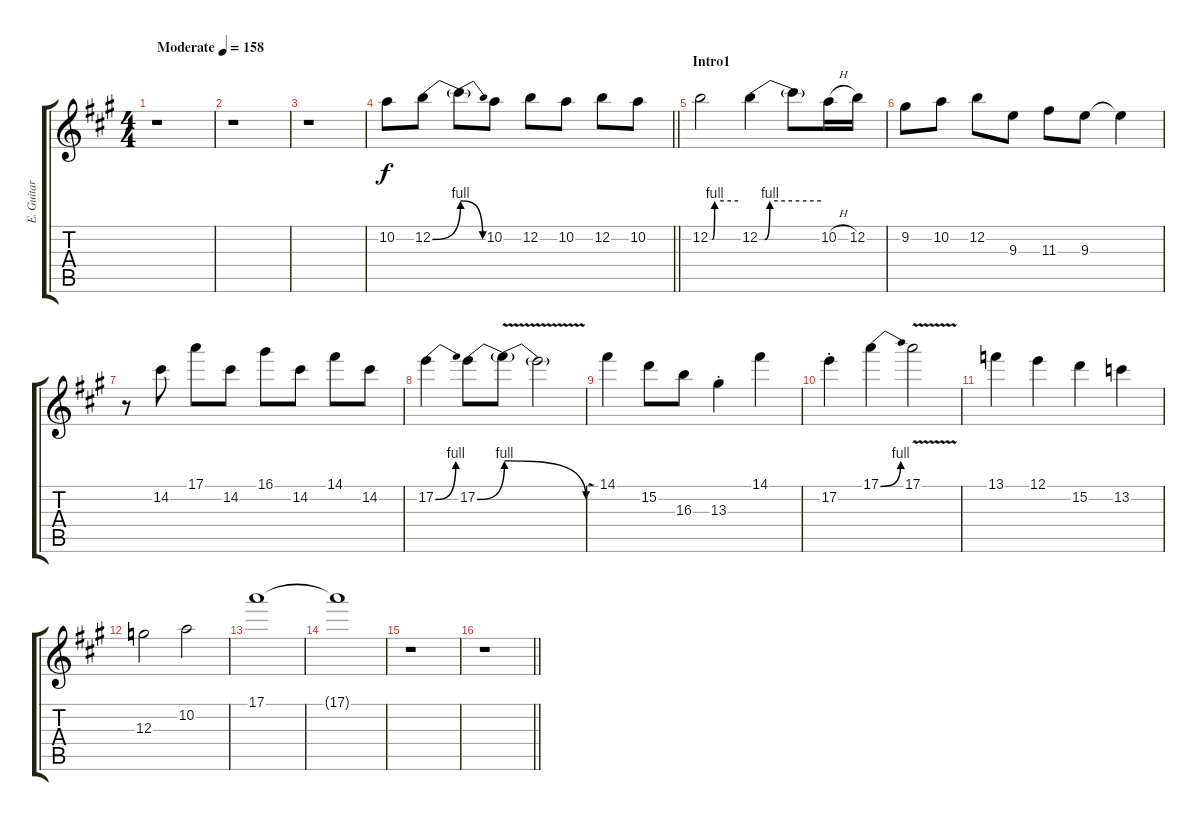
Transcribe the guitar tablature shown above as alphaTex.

\track ("E. Guitar III" "E. Guitar ") {instrument overdrivenguitar}
\staff {score tabs}
\tuning (E4 B3 G3 D3 A2 E2) {hide}
\ts (4 4)
\tempo (158 "Moderate")
\clef g2
\ks a
r.1{dy f instrument overdrivenguitar} |
r.1 |
r.1 |
\barLineRight lightlight
10.2.8 12.2{be (bend 0 0 60 4)}.8 12.2{be (release 0 4 60 0) t}.8 10.2.8 12.2.8 10.2.8 12.2.8 10.2.8 |
\section ("" "Intro1")
12.2{be (custom 0 0 5 0 10 4 60 4)}.2 12.2{be (custom 0 0 5 0 10 4 60 4)}.4 12.2{t}.8 10.2{h}.16 12.2.16 |
9.2.8 10.2.8 12.2.8 9.3.8 11.3.8 9.3.8 9.3{t}.4 |
r.8 14.2.8 17.1.8 14.2.8 16.1.8 14.2.8 14.1.8 14.2.8 |
17.2{be (bend 0 0 60 4)}.4 17.2{be (bend 0 0 60 4)}.8 17.2{be (release 0 4 60 0) v t}.8 17.2{v t}.2 |
14.1.4 15.2.8 16.3.8 13.3{st}.4 14.1.4 |
17.2{st}.4 17.1{be (bend 0 0 60 4)}.4 17.1{v}.2 |
13.1.4 12.1.4 15.2.4 13.2.4 |
12.3.2 10.2.2 |
17.1.1 |
17.1{t}.1 |
r.1 |
\barLineRight lightlight
r.1
